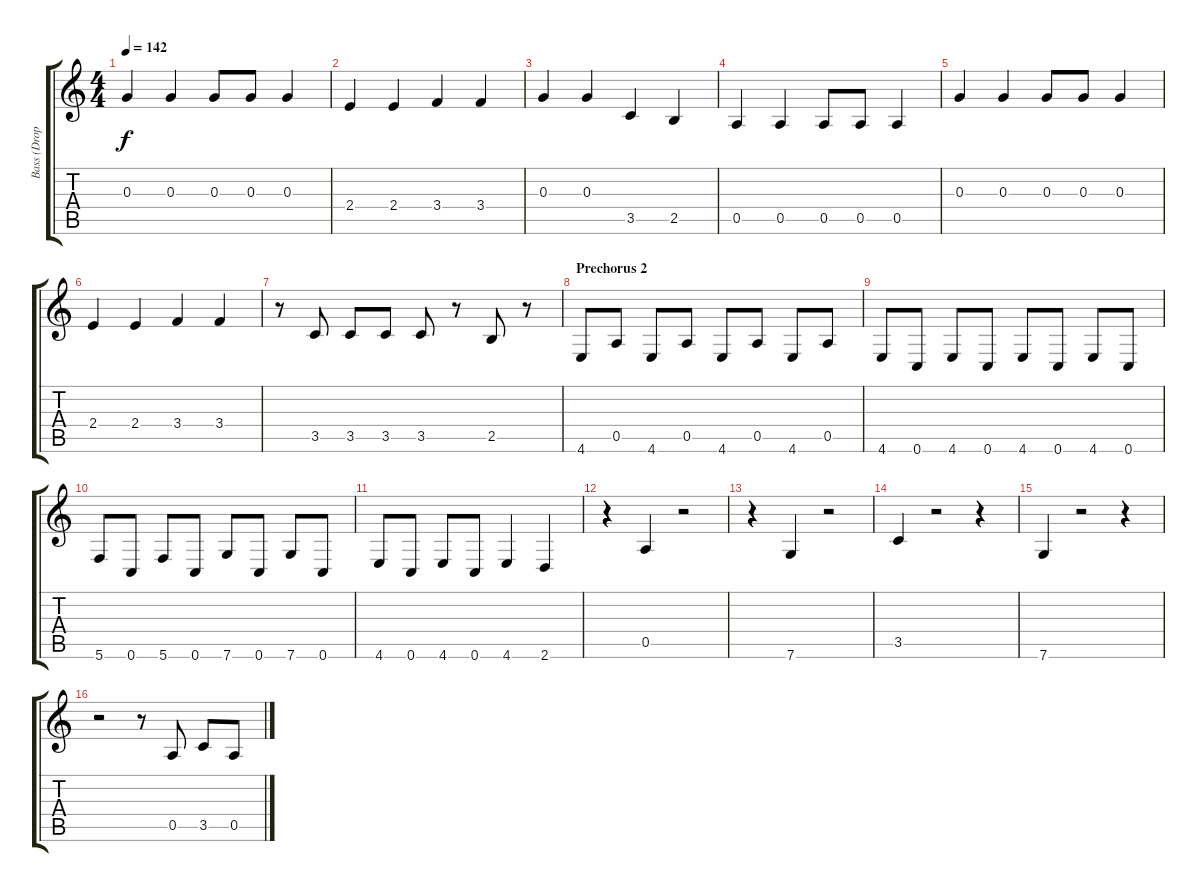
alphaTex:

\track ("Bass (Drop C)" "Bass (Drop") {instrument electricbasspick}
\staff {score tabs}
\tuning (E4 B3 G3 D3 A2 C2) {hide}
\ts (4 4)
\tempo 142
\clef g2
\ks c
0.3.4{dy f} 0.3.4 0.3.8 0.3.8 0.3.4 |
2.4.4 2.4.4 3.4.4 3.4.4 |
0.3.4 0.3.4 3.5.4 2.5.4 |
0.5.4 0.5.4 0.5.8 0.5.8 0.5.4 |
0.3.4 0.3.4 0.3.8 0.3.8 0.3.4 |
2.4.4 2.4.4 3.4.4 3.4.4 |
r.8 3.5.8 3.5.8 3.5.8 3.5.8 r.8 2.5.8 r.8 |
\section ("" "Prechorus 2")
4.6.8 0.5.8 4.6.8 0.5.8 4.6.8 0.5.8 4.6.8 0.5.8 |
4.6.8 0.6.8 4.6.8 0.6.8 4.6.8 0.6.8 4.6.8 0.6.8 |
5.6.8 0.6.8 5.6.8 0.6.8 7.6.8 0.6.8 7.6.8 0.6.8 |
4.6.8 0.6.8 4.6.8 0.6.8 4.6.4 2.6.4 |
r.4 0.5.4 r.2 |
r.4 7.6.4 r.2 |
3.5.4 r.2 r.4 |
7.6.4 r.2 r.4 |
r.2 r.8 0.5.8 3.5.8 0.5.8
